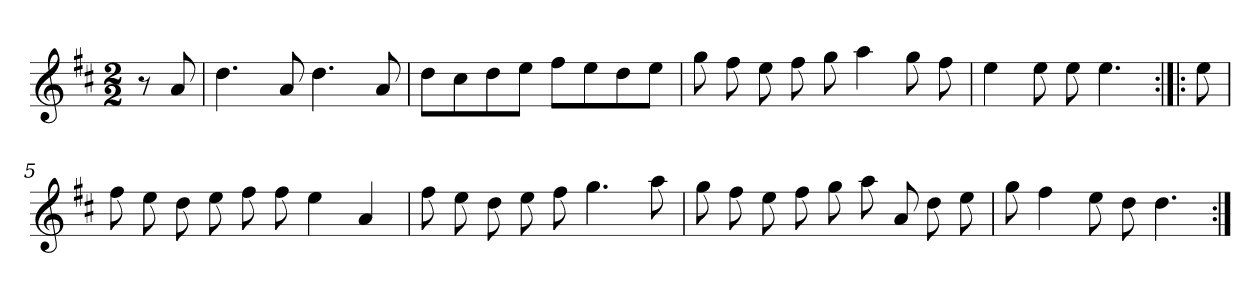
**kern
*part1
*staff1
*clefG2
*k[f#c#]
*D:
*M2/2
*MM120
=
8r
8a
=1
4.dd
8a
4.dd
8a
=2
8dd\L
8cc#\
8dd\
8ee\J
8ff#\L
8ee\
8dd\
8ee\J
=3
8gg
8ff#
8ee
8ff#
8gg
4aa
8gg
8ff#
=4
4ee
8ee
8ee
4.ee
=:|!|:
8ee
=5
8ff#
8ee
8dd
8ee
8ff#
8ff#
4ee
4a
=6
8ff#
8ee
8dd
8ee
8ff#
4.gg
8aa
=7
8gg
8ff#
8ee
8ff#
8gg
8aa
8a
8dd
8ee
=8
8gg
4ff#
8ee
8dd
4.dd
=:|!
*-
